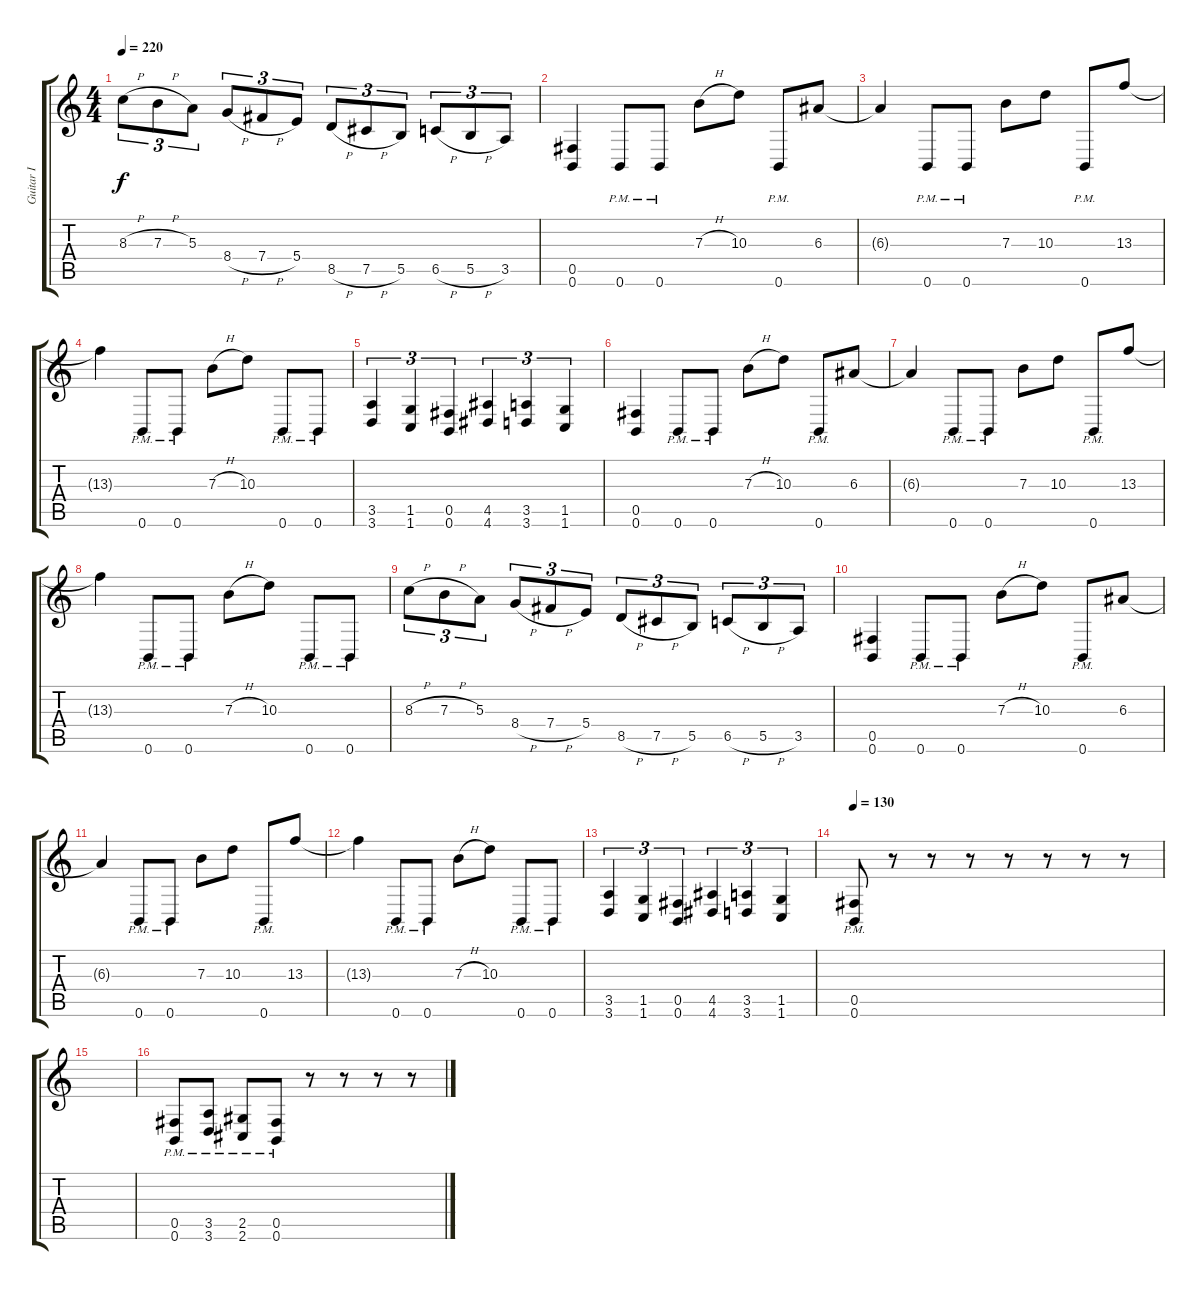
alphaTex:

\track ("Guitar I" "Guitar I") {instrument distortionguitar}
\staff {score tabs}
\tuning (Db4 Ab3 E3 B2 Gb2 B1) {hide}
\ts (4 4)
\tempo 220
\clef g2
\ks c
8.3{h}.8{tu (3 2) dy f} 7.3{h}.8{tu (3 2)} 5.3.8{tu (3 2)} 8.4{h}.8{tu (3 2)} 7.4{h}.8{tu (3 2)} 5.4.8{tu (3 2)} 8.5{h}.8{tu (3 2)} 7.5{h}.8{tu (3 2)} 5.5.8{tu (3 2)} 6.5{h}.8{tu (3 2)} 5.5{h}.8{tu (3 2)} 3.5.8{tu (3 2)} |
(0.5 0.6).4 0.6{pm}.8 0.6{pm}.8 7.3{h}.8 10.3.8 0.6{pm}.8 6.3.8 |
6.3{t}.4 0.6{pm}.8 0.6{pm}.8 7.3.8 10.3.8 0.6{pm}.8 13.3.8 |
13.3{t}.4 0.6{pm}.8 0.6{pm}.8 7.3{h}.8 10.3.8 0.6{pm}.8 0.6{pm}.8 |
(3.5 3.6).4{tu (3 2)} (1.5 1.6).4{tu (3 2)} (0.5 0.6).4{tu (3 2)} (4.5 4.6).4{tu (3 2)} (3.5 3.6).4{tu (3 2)} (1.5 1.6).4{tu (3 2)} |
(0.5 0.6).4 0.6{pm}.8 0.6{pm}.8 7.3{h}.8 10.3.8 0.6{pm}.8 6.3.8 |
6.3{t}.4 0.6{pm}.8 0.6{pm}.8 7.3.8 10.3.8 0.6{pm}.8 13.3.8 |
13.3{t}.4 0.6{pm}.8 0.6{pm}.8 7.3{h}.8 10.3.8 0.6{pm}.8 0.6{pm}.8 |
8.3{h}.8{tu (3 2)} 7.3{h}.8{tu (3 2)} 5.3.8{tu (3 2)} 8.4{h}.8{tu (3 2)} 7.4{h}.8{tu (3 2)} 5.4.8{tu (3 2)} 8.5{h}.8{tu (3 2)} 7.5{h}.8{tu (3 2)} 5.5.8{tu (3 2)} 6.5{h}.8{tu (3 2)} 5.5{h}.8{tu (3 2)} 3.5.8{tu (3 2)} |
(0.5 0.6).4 0.6{pm}.8 0.6{pm}.8 7.3{h}.8 10.3.8 0.6{pm}.8 6.3.8 |
6.3{t}.4 0.6{pm}.8 0.6{pm}.8 7.3.8 10.3.8 0.6{pm}.8 13.3.8 |
13.3{t}.4 0.6{pm}.8 0.6{pm}.8 7.3{h}.8 10.3.8 0.6{pm}.8 0.6{pm}.8 |
(3.5 3.6).4{tu (3 2)} (1.5 1.6).4{tu (3 2)} (0.5 0.6).4{tu (3 2)} (4.5 4.6).4{tu (3 2)} (3.5 3.6).4{tu (3 2)} (1.5 1.6).4{tu (3 2)} |
\tempo 130
(0.5{pm} 0.6{pm}).8 r.8 r.8 r.8 r.8 r.8 r.8 r.8 |
|
(0.5{pm} 0.6{pm}).8 (3.5{pm} 3.6{pm}).8 (2.5{pm} 2.6{pm}).8 (0.5{pm} 0.6{pm}).8 r.8 r.8 r.8 r.8
